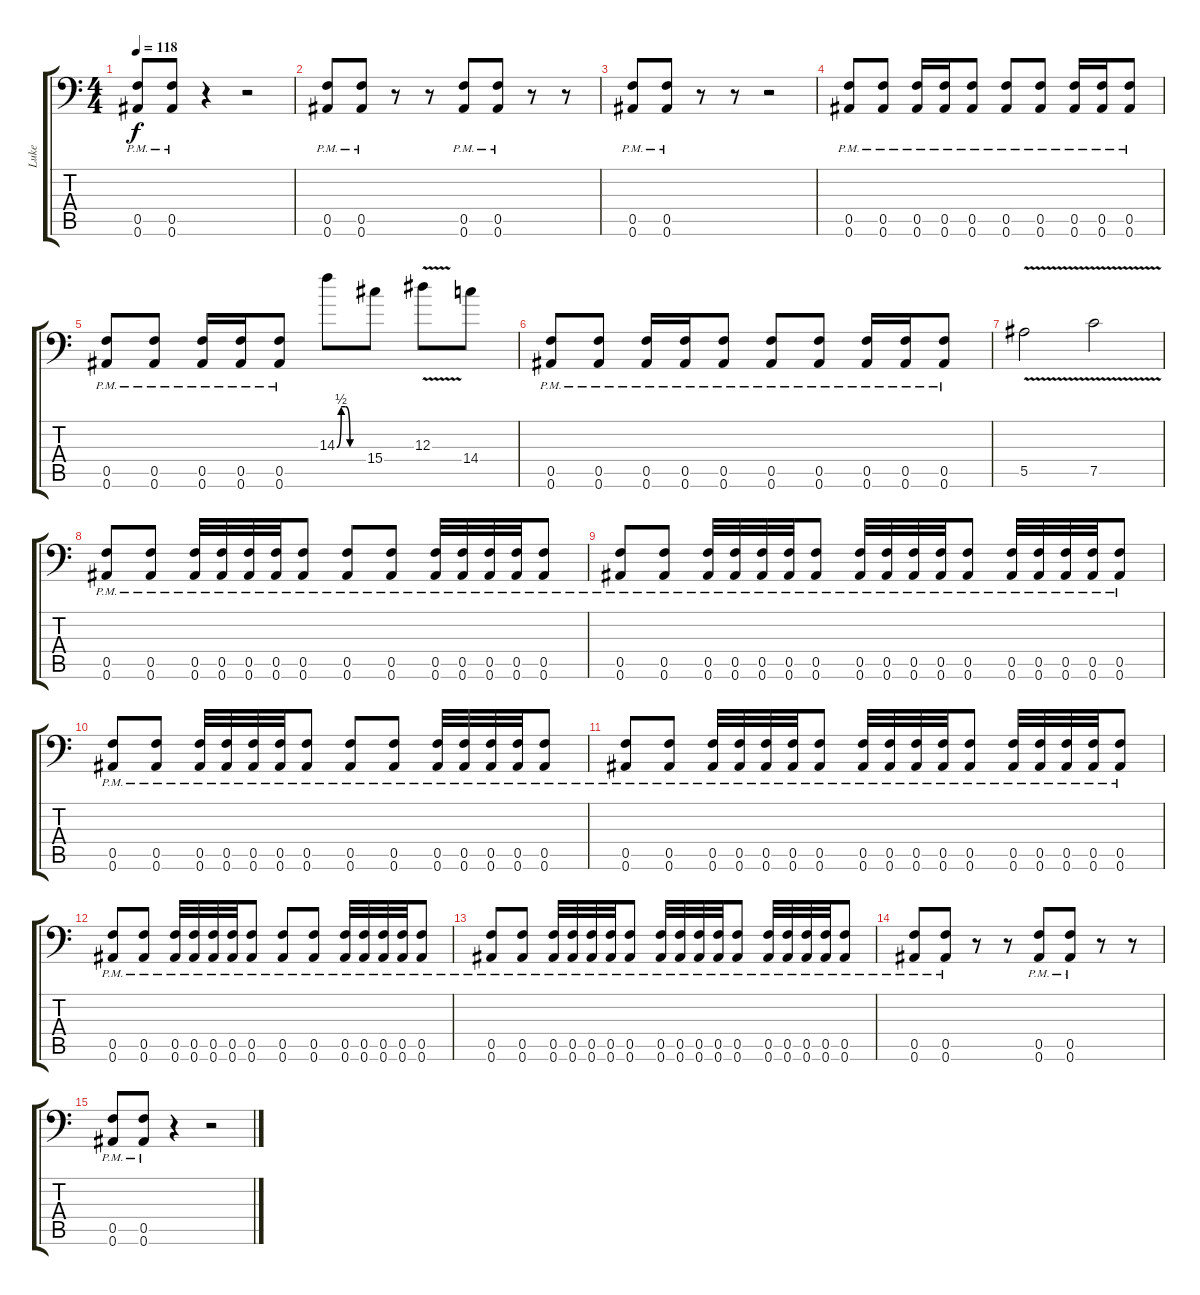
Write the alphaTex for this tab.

\track ("Luke" "Luke") {instrument distortionguitar}
\staff {score tabs}
\tuning (C4 G3 Eb3 Bb2 F2 Bb1) {hide}
\ts (4 4)
\tempo 118
\clef f4
\ks c
(0.5{pm} 0.6{pm}).8{dy f} (0.5{pm} 0.6{pm}).8 r.4 r.2 |
(0.5{pm} 0.6{pm}).8 (0.5{pm} 0.6{pm}).8 r.8 r.8 (0.5{pm} 0.6{pm}).8 (0.5{pm} 0.6{pm}).8 r.8 r.8 |
(0.5{pm} 0.6{pm}).8 (0.5{pm} 0.6{pm}).8 r.8 r.8 r.2 |
(0.5{pm} 0.6{pm}).8 (0.5{pm} 0.6{pm}).8 (0.5{pm} 0.6{pm}).16 (0.5{pm} 0.6{pm}).16 (0.5{pm} 0.6{pm}).8 (0.5{pm} 0.6{pm}).8 (0.5{pm} 0.6{pm}).8 (0.5{pm} 0.6{pm}).16 (0.5{pm} 0.6{pm}).16 (0.5{pm} 0.6{pm}).8 |
(0.5{pm} 0.6{pm}).8 (0.5{pm} 0.6{pm}).8 (0.5{pm} 0.6{pm}).16 (0.5{pm} 0.6{pm}).16 (0.5{pm} 0.6{pm}).8 14.3{be (custom 0 0 10 2 20 2 30 0 60 0)}.8 15.4.8 12.3{v}.8 14.4.8 |
(0.5{pm} 0.6{pm}).8 (0.5{pm} 0.6{pm}).8 (0.5{pm} 0.6{pm}).16 (0.5{pm} 0.6{pm}).16 (0.5{pm} 0.6{pm}).8 (0.5{pm} 0.6{pm}).8 (0.5{pm} 0.6{pm}).8 (0.5{pm} 0.6{pm}).16 (0.5{pm} 0.6{pm}).16 (0.5{pm} 0.6{pm}).8 |
5.5{v}.2 7.5{v}.2 |
(0.5{pm} 0.6{pm}).8 (0.5{pm} 0.6{pm}).8 (0.5{pm} 0.6{pm}).32 (0.5{pm} 0.6{pm}).32 (0.5{pm} 0.6{pm}).32 (0.5{pm} 0.6{pm}).32 (0.5{pm} 0.6{pm}).8 (0.5{pm} 0.6{pm}).8 (0.5{pm} 0.6{pm}).8 (0.5{pm} 0.6{pm}).32 (0.5{pm} 0.6{pm}).32 (0.5{pm} 0.6{pm}).32 (0.5{pm} 0.6{pm}).32 (0.5{pm} 0.6{pm}).8 |
(0.5{pm} 0.6{pm}).8 (0.5{pm} 0.6{pm}).8 (0.5{pm} 0.6{pm}).32 (0.5{pm} 0.6{pm}).32 (0.5{pm} 0.6{pm}).32 (0.5{pm} 0.6{pm}).32 (0.5{pm} 0.6{pm}).8 (0.5{pm} 0.6{pm}).32 (0.5{pm} 0.6{pm}).32 (0.5{pm} 0.6{pm}).32 (0.5{pm} 0.6{pm}).32 (0.5{pm} 0.6{pm}).8 (0.5{pm} 0.6{pm}).32 (0.5{pm} 0.6{pm}).32 (0.5{pm} 0.6{pm}).32 (0.5{pm} 0.6{pm}).32 (0.5{pm} 0.6{pm}).8 |
(0.5{pm} 0.6{pm}).8 (0.5{pm} 0.6{pm}).8 (0.5{pm} 0.6{pm}).32 (0.5{pm} 0.6{pm}).32 (0.5{pm} 0.6{pm}).32 (0.5{pm} 0.6{pm}).32 (0.5{pm} 0.6{pm}).8 (0.5{pm} 0.6{pm}).8 (0.5{pm} 0.6{pm}).8 (0.5{pm} 0.6{pm}).32 (0.5{pm} 0.6{pm}).32 (0.5{pm} 0.6{pm}).32 (0.5{pm} 0.6{pm}).32 (0.5{pm} 0.6{pm}).8 |
(0.5{pm} 0.6{pm}).8 (0.5{pm} 0.6{pm}).8 (0.5{pm} 0.6{pm}).32 (0.5{pm} 0.6{pm}).32 (0.5{pm} 0.6{pm}).32 (0.5{pm} 0.6{pm}).32 (0.5{pm} 0.6{pm}).8 (0.5{pm} 0.6{pm}).32 (0.5{pm} 0.6{pm}).32 (0.5{pm} 0.6{pm}).32 (0.5{pm} 0.6{pm}).32 (0.5{pm} 0.6{pm}).8 (0.5{pm} 0.6{pm}).32 (0.5{pm} 0.6{pm}).32 (0.5{pm} 0.6{pm}).32 (0.5{pm} 0.6{pm}).32 (0.5{pm} 0.6{pm}).8 |
(0.5{pm} 0.6{pm}).8 (0.5{pm} 0.6{pm}).8 (0.5{pm} 0.6{pm}).32 (0.5{pm} 0.6{pm}).32 (0.5{pm} 0.6{pm}).32 (0.5{pm} 0.6{pm}).32 (0.5{pm} 0.6{pm}).8 (0.5{pm} 0.6{pm}).8 (0.5{pm} 0.6{pm}).8 (0.5{pm} 0.6{pm}).32 (0.5{pm} 0.6{pm}).32 (0.5{pm} 0.6{pm}).32 (0.5{pm} 0.6{pm}).32 (0.5{pm} 0.6{pm}).8 |
(0.5{pm} 0.6{pm}).8 (0.5{pm} 0.6{pm}).8 (0.5{pm} 0.6{pm}).32 (0.5{pm} 0.6{pm}).32 (0.5{pm} 0.6{pm}).32 (0.5{pm} 0.6{pm}).32 (0.5{pm} 0.6{pm}).8 (0.5{pm} 0.6{pm}).32 (0.5{pm} 0.6{pm}).32 (0.5{pm} 0.6{pm}).32 (0.5{pm} 0.6{pm}).32 (0.5{pm} 0.6{pm}).8 (0.5{pm} 0.6{pm}).32 (0.5{pm} 0.6{pm}).32 (0.5{pm} 0.6{pm}).32 (0.5{pm} 0.6{pm}).32 (0.5{pm} 0.6{pm}).8 |
(0.5{pm} 0.6{pm}).8 (0.5{pm} 0.6{pm}).8 r.8 r.8 (0.5{pm} 0.6{pm}).8 (0.5{pm} 0.6{pm}).8 r.8 r.8 |
(0.5{pm} 0.6{pm}).8 (0.5{pm} 0.6{pm}).8 r.4 r.2
